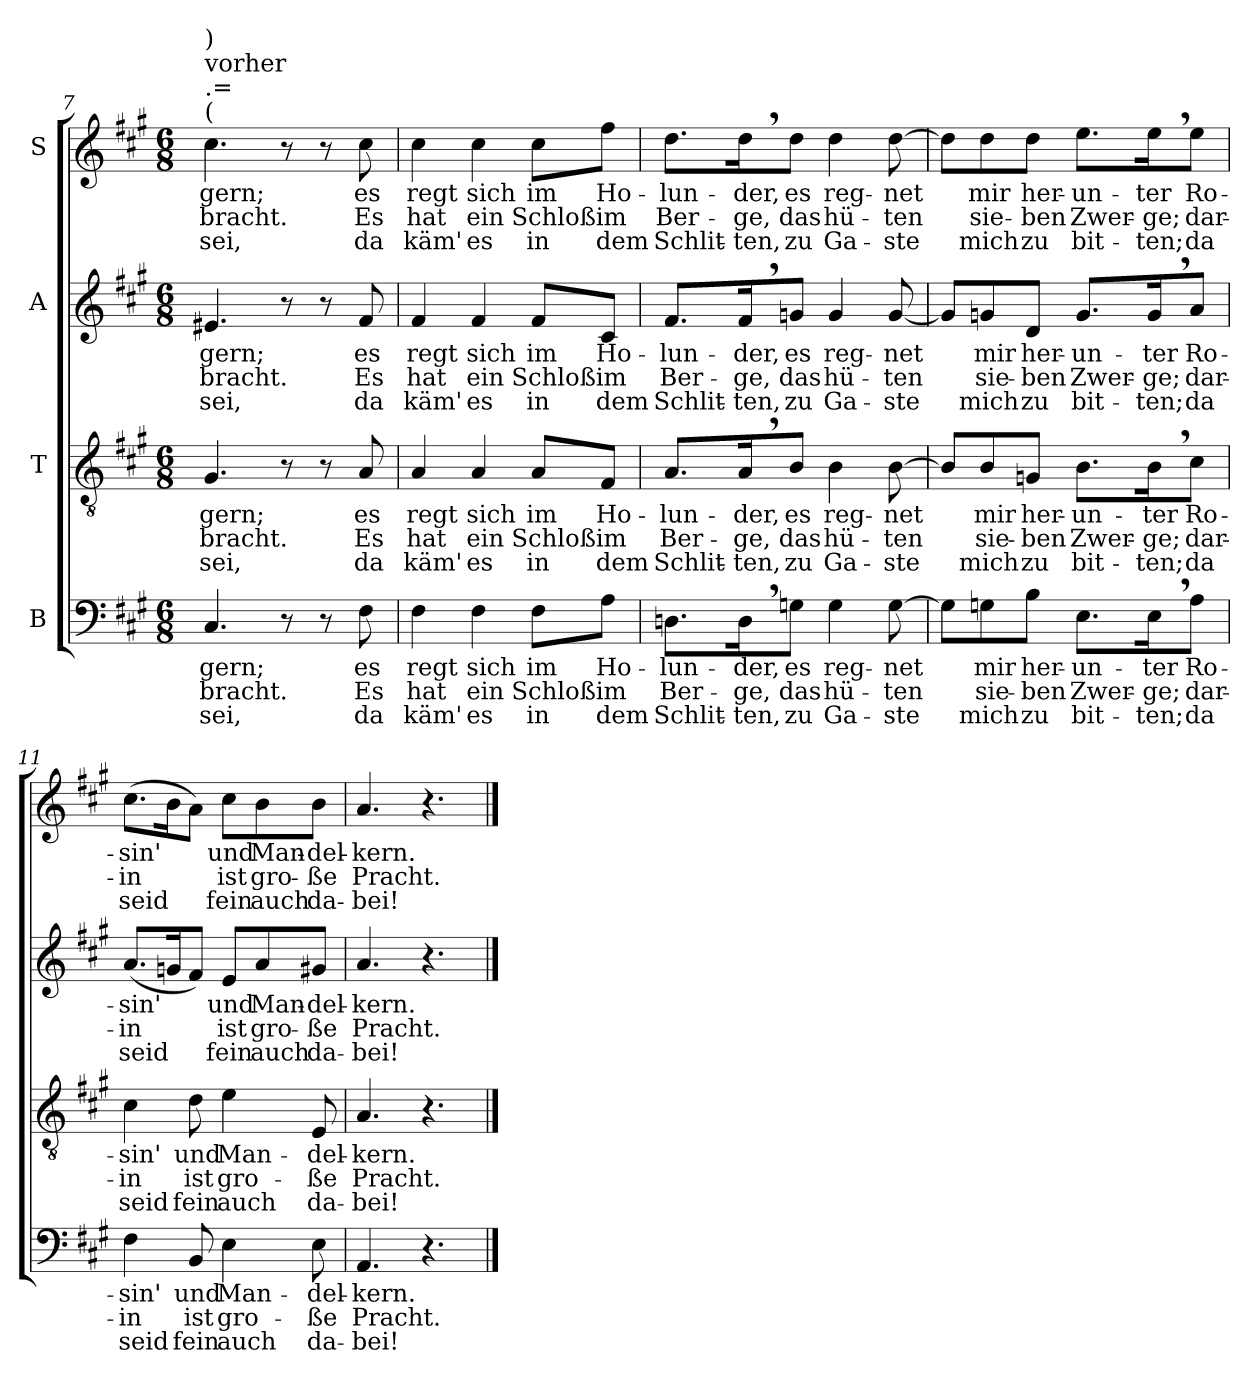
**kern	**text	**text	**text	**kern	**text	**text	**text	**kern	**text	**text	**text	**kern	**text	**text	**text
*part4	*part4	*part4	*part4	*part3	*part3	*part3	*part3	*part2	*part2	*part2	*part2	*part1	*part1	*part1	*part1
*staff4	*staff4	*staff4	*staff4	*staff3	*staff3	*staff3	*staff3	*staff2	*staff2	*staff2	*staff2	*staff1	*staff1	*staff1	*staff1
*I"B	*	*	*	*I"T	*	*	*	*I"A	*	*	*	*I"S	*	*	*
!!LO:LB:g=z
*clefF4	*	*	*	*clefGv2	*	*	*	*clefG2	*	*	*	*clefG2	*	*	*
*k[f#c#g#]	*	*	*	*k[f#c#g#]	*	*	*	*k[f#c#g#]	*	*	*	*k[f#c#g#]	*	*	*
*A:	*	*	*	*A:	*	*	*	*A:	*	*	*	*A:	*	*	*
*M6/8	*	*	*	*M6/8	*	*	*	*M6/8	*	*	*	*M6/8	*	*	*
=7	=7	=7	=7	=7	=7	=7	=7	=7	=7	=7	=7	=7	=7	=7	=7
!	!	!	!	!	!	!	!	!	!	!	!	!LO:TX:a:t=(	!	!	!
!	!	!	!	!	!	!	!	!	!	!	!	!LO:TX:a:t=.=	!	!	!
!	!	!	!	!	!	!	!	!	!	!	!	!LO:TX:a:t=vorher	!	!	!
!	!	!	!	!	!	!	!	!	!	!	!	!LO:TX:a:t=)	!	!	!
!	!LO:LY:b	!LO:LY:b	!LO:LY:b	!	!LO:LY:b	!LO:LY:b	!LO:LY:b	!	!LO:LY:b	!LO:LY:b	!LO:LY:b	!	!LO:LY:b	!LO:LY:b	!LO:LY:b
4.C#/	gern;	-bracht.	sei,	4.G#/	gern;	-bracht.	sei,	4.e#X/	gern;	-bracht.	sei,	4.cc#\	gern;	-bracht.	sei,
8r	.	.	.	8r	.	.	.	8r	.	.	.	8r	.	.	.
8r	.	.	.	8r	.	.	.	8r	.	.	.	8r	.	.	.
!	!LO:LY:b	!LO:LY:b	!LO:LY:b	!	!LO:LY:b	!LO:LY:b	!LO:LY:b	!	!LO:LY:b	!LO:LY:b	!LO:LY:b	!	!LO:LY:b	!LO:LY:b	!LO:LY:b
8F#\	es	Es	da	8A/	es	Es	da	8f#/	es	Es	da	8cc#\	es	Es	da
=8	=8	=8	=8	=8	=8	=8	=8	=8	=8	=8	=8	=8	=8	=8	=8
!	!LO:LY:b	!LO:LY:b	!LO:LY:b	!	!LO:LY:b	!LO:LY:b	!LO:LY:b	!	!LO:LY:b	!LO:LY:b	!LO:LY:b	!	!LO:LY:b	!LO:LY:b	!LO:LY:b
4F#\	regt	hat	käm'	4A/	regt	hat	käm'	4f#/	regt	hat	käm'	4cc#\	regt	hat	käm'
!	!LO:LY:b	!LO:LY:b	!LO:LY:b	!	!LO:LY:b	!LO:LY:b	!LO:LY:b	!	!LO:LY:b	!LO:LY:b	!LO:LY:b	!	!LO:LY:b	!LO:LY:b	!LO:LY:b
4F#\	sich	ein	es	4A/	sich	ein	es	4f#/	sich	ein	es	4cc#\	sich	ein	es
!	!LO:LY:b	!LO:LY:b	!LO:LY:b	!	!LO:LY:b	!LO:LY:b	!LO:LY:b	!	!LO:LY:b	!LO:LY:b	!LO:LY:b	!	!LO:LY:b	!LO:LY:b	!LO:LY:b
8F#\L	im	Schloß	in	8A/L	im	Schloß	in	8f#/L	im	Schloß	in	8cc#\L	im	Schloß	in
!	!LO:LY:b	!LO:LY:b	!LO:LY:b	!	!LO:LY:b	!LO:LY:b	!LO:LY:b	!	!LO:LY:b	!LO:LY:b	!LO:LY:b	!	!LO:LY:b	!LO:LY:b	!LO:LY:b
8A\J	Ho-	im	dem	8F#/J	Ho-	im	dem	8c#/J	Ho-	im	dem	8ff#\J	Ho-	im	dem
=9	=9	=9	=9	=9	=9	=9	=9	=9	=9	=9	=9	=9	=9	=9	=9
!	!LO:LY:b	!LO:LY:b	!LO:LY:b	!	!LO:LY:b	!LO:LY:b	!LO:LY:b	!	!LO:LY:b	!LO:LY:b	!LO:LY:b	!	!LO:LY:b	!LO:LY:b	!LO:LY:b
8.Dn\L	-lun-	Ber-	Schlit-	8.A/L	-lun-	Ber-	Schlit-	8.f#/L	-lun-	Ber-	Schlit-	8.dd\L	-lun-	Ber-	Schlit-
!	!LO:LY:b	!LO:LY:b	!LO:LY:b	!	!LO:LY:b	!LO:LY:b	!LO:LY:b	!	!LO:LY:b	!LO:LY:b	!LO:LY:b	!	!LO:LY:b	!LO:LY:b	!LO:LY:b
16D,>\k	-der,	-ge,	-ten,	16A,>/k	-der,	-ge,	-ten,	16f#,>/k	-der,	-ge,	-ten,	16dd,>\k	-der,	-ge,	-ten,
!	!LO:LY:b	!LO:LY:b	!LO:LY:b	!	!LO:LY:b	!LO:LY:b	!LO:LY:b	!	!LO:LY:b	!LO:LY:b	!LO:LY:b	!	!LO:LY:b	!LO:LY:b	!LO:LY:b
8Gn\J	es	das	zu	8B/J	es	das	zu	8gn/J	es	das	zu	8dd\J	es	das	zu
!	!LO:LY:b	!LO:LY:b	!LO:LY:b	!	!LO:LY:b	!LO:LY:b	!LO:LY:b	!	!LO:LY:b	!LO:LY:b	!LO:LY:b	!	!LO:LY:b	!LO:LY:b	!LO:LY:b
4G\	reg-	hü-	Ga-	4B\	reg-	hü-	Ga-	4g/	reg-	hü-	Ga-	4dd\	reg-	hü-	Ga-
!	!LO:LY:b	!LO:LY:b	!LO:LY:b	!	!LO:LY:b	!LO:LY:b	!LO:LY:b	!	!LO:LY:b	!LO:LY:b	!LO:LY:b	!	!LO:LY:b	!LO:LY:b	!LO:LY:b
[8G\	-net	-ten	-ste	[8B\	-net	-ten	-ste	[8g/	-net	-ten	-ste	[8dd\	-net	-ten	-ste
=10	=10	=10	=10	=10	=10	=10	=10	=10	=10	=10	=10	=10	=10	=10	=10
8G\L]	.	.	.	8B/L]	.	.	.	8g/L]	.	.	.	8dd\L]	.	.	.
!	!LO:LY:b	!LO:LY:b	!LO:LY:b	!	!LO:LY:b	!LO:LY:b	!LO:LY:b	!	!LO:LY:b	!LO:LY:b	!LO:LY:b	!	!LO:LY:b	!LO:LY:b	!LO:LY:b
8Gn\	mir	sie-	mich	8B/	mir	sie-	mich	8gn/	mir	sie-	mich	8dd\	mir	sie-	mich
!	!LO:LY:b	!LO:LY:b	!LO:LY:b	!	!LO:LY:b	!LO:LY:b	!LO:LY:b	!	!LO:LY:b	!LO:LY:b	!LO:LY:b	!	!LO:LY:b	!LO:LY:b	!LO:LY:b
8B\J	her-	-ben	zu	8Gn/J	her-	-ben	zu	8d/J	her-	-ben	zu	8dd\J	her-	-ben	zu
!	!LO:LY:b	!LO:LY:b	!LO:LY:b	!	!LO:LY:b	!LO:LY:b	!LO:LY:b	!	!LO:LY:b	!LO:LY:b	!LO:LY:b	!	!LO:LY:b	!LO:LY:b	!LO:LY:b
8.E\L	-un-	Zwer-	bit-	8.B\L	-un-	Zwer-	bit-	8.g/L	-un-	Zwer-	bit-	8.ee\L	-un-	Zwer-	bit-
!	!LO:LY:b	!LO:LY:b	!LO:LY:b	!	!LO:LY:b	!LO:LY:b	!LO:LY:b	!	!LO:LY:b	!LO:LY:b	!LO:LY:b	!	!LO:LY:b	!LO:LY:b	!LO:LY:b
16E,>\k	-ter	-ge;	-ten;	16B,>\k	-ter	-ge;	-ten;	16g,>/k	-ter	-ge;	-ten;	16ee,>\k	-ter	-ge;	-ten;
!	!LO:LY:b	!LO:LY:b	!LO:LY:b	!	!LO:LY:b	!LO:LY:b	!LO:LY:b	!	!LO:LY:b	!LO:LY:b	!LO:LY:b	!	!LO:LY:b	!LO:LY:b	!LO:LY:b
8A\J	Ro-	dar-	da	8c#\J	Ro-	dar-	da	8a/J	Ro-	dar-	da	8ee\J	Ro-	dar-	da
=11	=11	=11	=11	=11	=11	=11	=11	=11	=11	=11	=11	=11	=11	=11	=11
!	!LO:LY:b	!LO:LY:b	!LO:LY:b	!	!LO:LY:b	!LO:LY:b	!LO:LY:b	!	!LO:LY:b	!LO:LY:b	!LO:LY:b	!	!LO:LY:b	!LO:LY:b	!LO:LY:b
4F#\	-sin'	-in	seid	4c#\	-sin'	-in	seid	(<8.a/L	-sin'	-in	seid	(>8.cc#\L	-sin'	-in	seid
.	.	.	.	.	.	.	.	16gn/k	.	.	.	16b\k	.	.	.
!	!LO:LY:b	!LO:LY:b	!LO:LY:b	!	!LO:LY:b	!LO:LY:b	!LO:LY:b	!	!	!	!	!	!	!	!
8BB/	und	ist	fein	8d\	und	ist	fein	8f#/J)	.	.	.	8a\J)	.	.	.
!	!LO:LY:b	!LO:LY:b	!LO:LY:b	!	!LO:LY:b	!LO:LY:b	!LO:LY:b	!	!LO:LY:b	!LO:LY:b	!LO:LY:b	!	!LO:LY:b	!LO:LY:b	!LO:LY:b
4E\	Man-	gro-	auch	4e\	Man-	gro-	auch	8e/L	und	ist	fein	8cc#\L	und	ist	fein
!	!	!	!	!	!	!	!	!	!LO:LY:b	!LO:LY:b	!LO:LY:b	!	!LO:LY:b	!LO:LY:b	!LO:LY:b
.	.	.	.	.	.	.	.	8a/	Man-	gro-	auch	8b\	Man-	gro-	auch
!	!LO:LY:b	!LO:LY:b	!LO:LY:b	!	!LO:LY:b	!LO:LY:b	!LO:LY:b	!	!LO:LY:b	!LO:LY:b	!LO:LY:b	!	!LO:LY:b	!LO:LY:b	!LO:LY:b
8E\	-del-	-ße	da-	8E/	-del-	-ße	da-	8g#X/J	-del-	-ße	da-	8b\J	-del-	-ße	da-
=12	=12	=12	=12	=12	=12	=12	=12	=12	=12	=12	=12	=12	=12	=12	=12
!	!LO:LY:b	!LO:LY:b	!LO:LY:b	!	!LO:LY:b	!LO:LY:b	!LO:LY:b	!	!LO:LY:b	!LO:LY:b	!LO:LY:b	!	!LO:LY:b	!LO:LY:b	!LO:LY:b
4.AA/	-kern.	Pracht.	-bei!	4.A/	-kern.	Pracht.	-bei!	4.a/	-kern.	Pracht.	-bei!	4.a/	-kern.	Pracht.	-bei!
4.r	.	.	.	4.r	.	.	.	4.r	.	.	.	4.r	.	.	.
==	==	==	==	==	==	==	==	==	==	==	==	==	==	==	==
*-	*-	*-	*-	*-	*-	*-	*-	*-	*-	*-	*-	*-	*-	*-	*-
